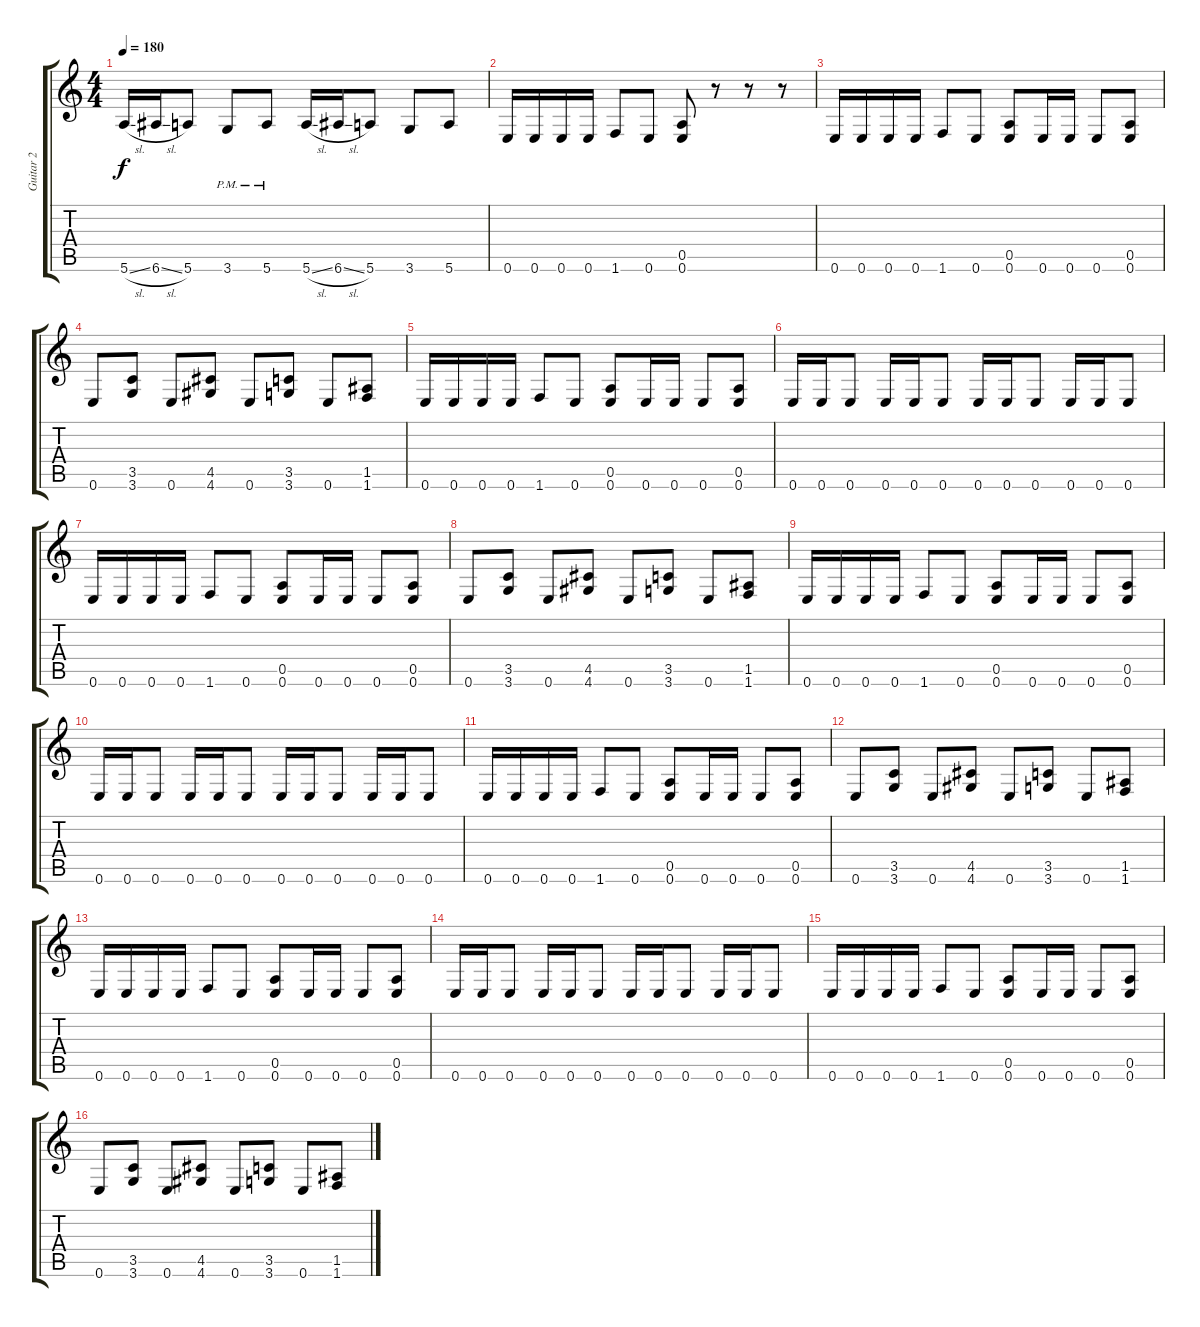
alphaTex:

\track ("Guitar 2" "Guitar 2") {instrument overdrivenguitar}
\staff {score tabs}
\tuning (E4 B3 G3 D3 A2 E2) {hide}
\ts (4 4)
\tempo 180
\clef g2
\ks c
5.6{sl}.16{dy f} 6.6{sl}.16 5.6.8 3.6{pm}.8 5.6{pm}.8 5.6{sl}.16 6.6{sl}.16 5.6.8 3.6.8 5.6.8 |
0.6.16 0.6.16 0.6.16 0.6.16 1.6.8 0.6.8 (0.5 0.6).8 r.8 r.8 r.8 |
0.6.16 0.6.16 0.6.16 0.6.16 1.6.8 0.6.8 (0.5 0.6).8 0.6.16 0.6.16 0.6.8 (0.5 0.6).8 |
0.6.8 (3.5 3.6).8 0.6.8 (4.5 4.6).8 0.6.8 (3.5 3.6).8 0.6.8 (1.5 1.6).8 |
0.6.16 0.6.16 0.6.16 0.6.16 1.6.8 0.6.8 (0.5 0.6).8 0.6.16 0.6.16 0.6.8 (0.5 0.6).8 |
0.6.16 0.6.16 0.6.8 0.6.16 0.6.16 0.6.8 0.6.16 0.6.16 0.6.8 0.6.16 0.6.16 0.6.8 |
0.6.16 0.6.16 0.6.16 0.6.16 1.6.8 0.6.8 (0.5 0.6).8 0.6.16 0.6.16 0.6.8 (0.5 0.6).8 |
0.6.8 (3.5 3.6).8 0.6.8 (4.5 4.6).8 0.6.8 (3.5 3.6).8 0.6.8 (1.5 1.6).8 |
0.6.16 0.6.16 0.6.16 0.6.16 1.6.8 0.6.8 (0.5 0.6).8 0.6.16 0.6.16 0.6.8 (0.5 0.6).8 |
0.6.16 0.6.16 0.6.8 0.6.16 0.6.16 0.6.8 0.6.16 0.6.16 0.6.8 0.6.16 0.6.16 0.6.8 |
0.6.16 0.6.16 0.6.16 0.6.16 1.6.8 0.6.8 (0.5 0.6).8 0.6.16 0.6.16 0.6.8 (0.5 0.6).8 |
0.6.8 (3.5 3.6).8 0.6.8 (4.5 4.6).8 0.6.8 (3.5 3.6).8 0.6.8 (1.5 1.6).8 |
0.6.16 0.6.16 0.6.16 0.6.16 1.6.8 0.6.8 (0.5 0.6).8 0.6.16 0.6.16 0.6.8 (0.5 0.6).8 |
0.6.16 0.6.16 0.6.8 0.6.16 0.6.16 0.6.8 0.6.16 0.6.16 0.6.8 0.6.16 0.6.16 0.6.8 |
0.6.16 0.6.16 0.6.16 0.6.16 1.6.8 0.6.8 (0.5 0.6).8 0.6.16 0.6.16 0.6.8 (0.5 0.6).8 |
0.6.8 (3.5 3.6).8 0.6.8 (4.5 4.6).8 0.6.8 (3.5 3.6).8 0.6.8 (1.5 1.6).8
